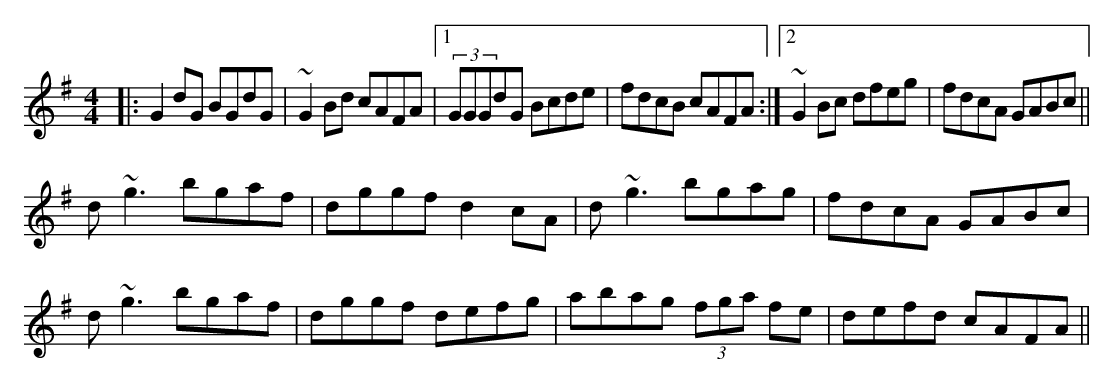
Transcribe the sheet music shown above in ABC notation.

X:1
M:4/4
K:G
|:G2dG BGdG|~G2Bd cAFA|1 (3GGGdG Bcde|fdcB cAFA:|2 ~G2Bc dfeg|fdcA GABc||
d~g3 bgaf|dggf d2cA|d~g3 bgag|fdcA GABc|
d~g3 bgaf|dggf defg|abag (3fga fe|defd cAFA||
